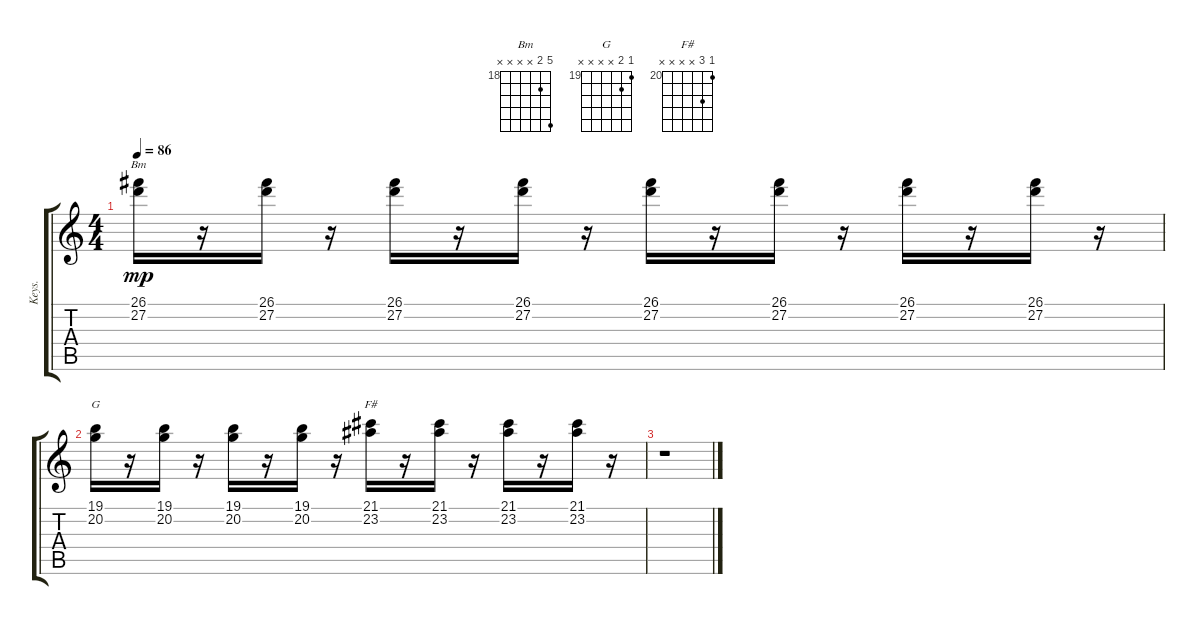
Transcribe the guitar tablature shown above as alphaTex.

\track ("Keys." "Keys.") {instrument electricpiano1}
\staff {score tabs}
\tuning (E4 B3 G3 D3 A2 E2) {hide}
\chord ("Bm" 22 19 x x x x) {firstfret 18}
\chord ("G" 19 20 x x x x) {firstfret 19}
\chord ("F#" 20 22 x x x x) {firstfret 20}
\ts (4 4)
\tempo 86
\clef g2
\ks c
(26.1 27.2).16{ch "Bm" dy mp} r.16 (26.1 27.2).16 r.16 (26.1 27.2).16 r.16 (26.1 27.2).16 r.16 (26.1 27.2).16 r.16 (26.1 27.2).16 r.16 (26.1 27.2).16 r.16 (26.1 27.2).16 r.16 |
(19.1 20.2).16{ch "G"} r.16 (19.1 20.2).16 r.16 (19.1 20.2).16 r.16 (19.1 20.2).16 r.16 (21.1 23.2).16{ch "F#"} r.16 (21.1 23.2).16 r.16 (21.1 23.2).16 r.16 (21.1 23.2).16 r.16 |
r.1
